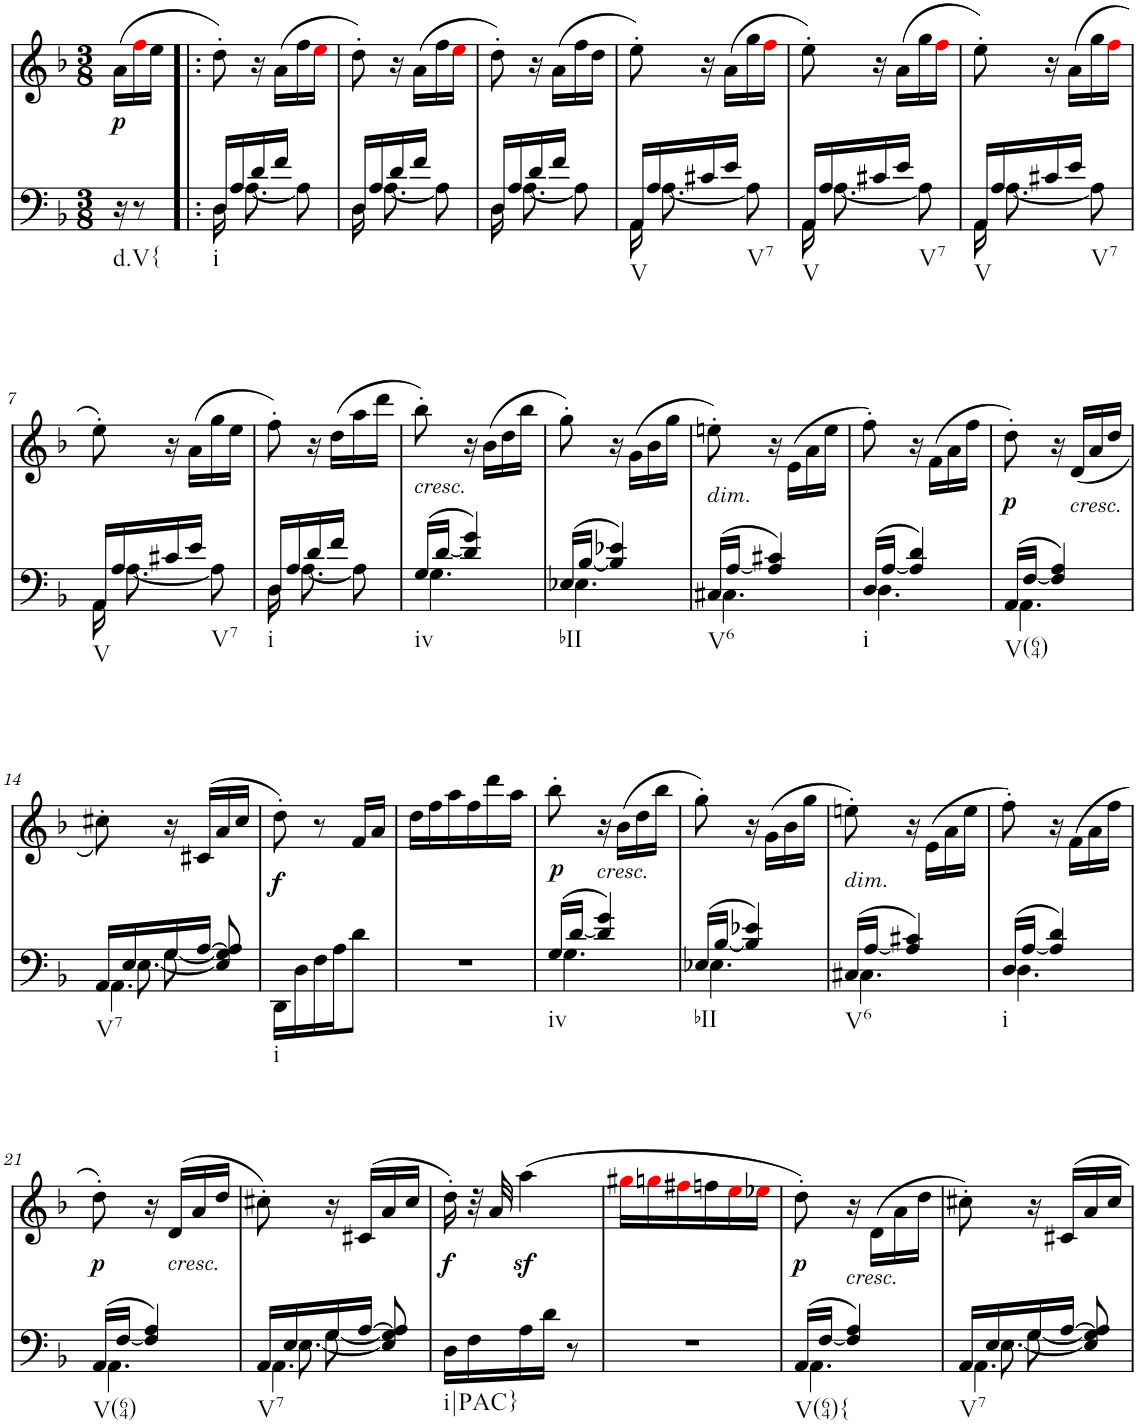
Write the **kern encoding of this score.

**kern	**kern	**text	**dynam
*part2	*part1	*part1	*part1
*staff2	*staff1	*staff1	*staff1
*I"Piano	*I"Piano	*	*
*I'Pno	*I'Pno	*	*
*clefF4	*clefG2	*	*
*k[b-]	*k[b-]	*	*
*d:	*d:	*	*
*M3/8	*M3/8	*	*
=	=	=	=
!LO:TX:b:t=d.V{	!	!	!
!	!	!LO:LY:b	!LO:DY:b
16r	(16a\LL	p	p
8r	16ffi\	.	.
.	16ee\JJ	.	.
=1!|:	=1!|:	=1!|:	=1!|:
*^	*	*	*
!LO:TX:b:t=i	!	!	!	!
16D/LL	16D\	8dd'\)	.	.
16A/	[8.A\	.	.	.
16d/	.	16r	.	.
16f/JJ	.	(16a\LL	.	.
8A\]	8ryy	16ff\	.	.
.	.	16eei\JJ	.	.
=2	=2	=2	=2	=2
16D/LL	16D\	8dd'\)	.	.
16A/	[8.A\	.	.	.
16d/	.	16r	.	.
16f/JJ	.	(16a\LL	.	.
8A\]	8ryy	16ff\	.	.
.	.	16eei\JJ	.	.
=3	=3	=3	=3	=3
16D/LL	16D\	8dd'\)	.	.
16A/	[8.A\	.	.	.
16d/	.	16r	.	.
16f/JJ	.	(16a\LL	.	.
8A\]	8ryy	16ff\	.	.
.	.	16dd\JJ	.	.
=4	=4	=4	=4	=4
!LO:TX:b:t=V	!	!	!	!
16AA/LL	16AA\	8ee'\)	.	.
16A/	[8.A\	.	.	.
16c#X/	.	16r	.	.
16e/JJ	.	(16a\LL	.	.
!LO:TX:b:t=V7	!	!	!	!
8A\]	8ryy	16gg\	.	.
.	.	16ffi\JJ	.	.
=5	=5	=5	=5	=5
!LO:TX:b:t=V	!	!	!	!
16AA/LL	16AA\	8ee'\)	.	.
16A/	[8.A\	.	.	.
16c#X/	.	16r	.	.
16e/JJ	.	(16a\LL	.	.
!LO:TX:b:t=V7	!	!	!	!
8A\]	8ryy	16gg\	.	.
.	.	16ffi\JJ	.	.
=6	=6	=6	=6	=6
!LO:TX:b:t=V	!	!	!	!
16AA/LL	16AA\	8ee'\)	.	.
16A/	[8.A\	.	.	.
16c#X/	.	16r	.	.
16e/JJ	.	(16a\LL	.	.
!LO:TX:b:t=V7	!	!	!	!
8A\]	8ryy	16gg\	.	.
.	.	16ffi\JJ	.	.
!!LO:LB:g=z
=7	=7	=7	=7	=7
!LO:TX:b:t=V	!	!	!	!
16AA/LL	16AA\	8ee'\)	.	.
16A/	[8.A\	.	.	.
16c#X/	.	16r	.	.
16e/JJ	.	(16a\LL	.	.
!LO:TX:b:t=V7	!	!	!	!
8A\]	8ryy	16gg\	.	.
.	.	16ee\JJ	.	.
=8	=8	=8	=8	=8
!LO:TX:b:t=i	!	!	!	!
16D/LL	16D\	8ff'\)	.	.
16A/	[8.A\	.	.	.
16d/	.	16r	.	.
16f/JJ	.	(16dd\LL	.	.
8A\]	8ryy	16aa\	.	.
.	.	16ddd\JJ	.	.
=9	=9	=9	=9	=9
!	!	!LO:TX:b:i:t=cresc.	!	!
!LO:TX:b:t=iv	!	!	!	!
(16G/LL	4.G\	8bb-'\)	.	.
[<16d/JJ	.	.	.	.
4d/] 4g/)	.	16r	.	.
.	.	(16b-\LL	.	.
.	.	16dd\	.	.
.	.	16bb-\JJ	.	.
=10	=10	=10	=10	=10
!LO:TX:b:t=bII	!	!	!	!
(16E-X/LL	4.E-\	8gg'\)	.	.
[<16B-/JJ	.	.	.	.
4B-/] 4e-X/)	.	16r	.	.
.	.	(16g\LL	.	.
.	.	16b-\	.	.
.	.	16gg\JJ	.	.
=11	=11	=11	=11	=11
!	!	!LO:TX:b:i:t=dim.	!	!
!LO:TX:b:t=V6	!	!	!	!
(16C#X/LL	4.C#\	8een'\)	.	.
[<16A/JJ	.	.	.	.
4A/] 4c#X/)	.	16r	.	.
.	.	(16e\LL	.	.
.	.	16a\	.	.
.	.	16ee\JJ	.	.
=12	=12	=12	=12	=12
!LO:TX:b:t=i	!	!	!	!
(16D/LL	4.D\	8ff'\)	.	.
[<16A/JJ	.	.	.	.
4A/] 4d/)	.	16r	.	.
.	.	(16f\LL	.	.
.	.	16a\	.	.
.	.	16ff\JJ	.	.
=13	=13	=13	=13	=13
!LO:TX:b:t=V(64)	!	!	!	!
!	!	!	!LO:LY:b	!LO:DY:b
(16AA/LL	4.AA\	8dd'\)	p	p
[<16F/JJ	.	.	.	.
4F/] 4A/)	.	16r	.	.
!	!	!LO:TX:b:i:t=cresc.	!	!
.	.	(<16d/LL	.	.
.	.	16a/	.	.
.	.	16dd/JJ	.	.
!!LO:LB:g=z
=14	=14	=14	=14	=14
*^	*^	*	*	*
!LO:TX:b:t=V7	!	!	!	!	!	!
16AA/LL	4.AA\	16ryy	8ryy	8cc#X'\)	.	.
[<16E/	.	8.E\	.	.	.	.
[<16G/	.	.	8G\	16r	.	.
[16A/JJ	.	.	.	(>16c#X/LL	.	.
8E/] 8G/] 8A/]	.	8ryy	8ryy	16a/	.	.
.	.	.	.	16cc#/JJ	.	.
*v	*v	*v	*v	*	*	*
=15	=15	=15	=15
!LO:TX:b:t=i	!	!	!
!	!	!LO:LY:b	!LO:DY:b
16DD\LL	8dd'\)	f	f
16D\	.	.	.
16F\	8r	.	.
16A\J	.	.	.
8d\J	16f/LL	.	.
.	16a/JJ	.	.
=16	=16	=16	=16
4.r	16dd\LL	.	.
.	16ff\	.	.
.	16aa\	.	.
.	16ff\	.	.
.	16ddd\	.	.
.	16aa\JJ	.	.
=17	=17	=17	=17
*^	*	*	*
!LO:TX:b:t=iv	!	!	!	!
!	!	!	!LO:LY:b	!LO:DY:b
(16G/LL	4.G\	8bb-'\	p	p
[<16d/JJ	.	.	.	.
!	!	!LO:TX:b:i:t=cresc.	!	!
4d/] 4g/)	.	16r	.	.
.	.	(16b-\LL	.	.
.	.	16dd\	.	.
.	.	16bb-\JJ	.	.
=18	=18	=18	=18	=18
!LO:TX:b:t=bII	!	!	!	!
(16E-X/LL	4.E-\	8gg'\)	.	.
[<16B-/JJ	.	.	.	.
4B-/] 4e-X/)	.	16r	.	.
.	.	(16g\LL	.	.
.	.	16b-\	.	.
!	!	!	!LO:LY:b	!
.	.	16gg\JJ	>	.
=19	=19	=19	=19	=19
!	!	!LO:TX:b:i:t=dim.	!	!
!LO:TX:b:t=V6	!	!	!	!
(16C#X/LL	4.C#\	8een'\)	.	.
[<16A/JJ	.	.	.	.
4A/] 4c#X/)	.	16r	.	.
.	.	(16e\LL	.	.
.	.	16a\	.	.
.	.	16ee\JJ	.	.
=20	=20	=20	=20	=20
!LO:TX:b:t=i	!	!	!	!
(16D/LL	4.D\	8ff'\)	.	.
[<16A/JJ	.	.	.	.
4A/] 4d/)	.	16r	.	.
.	.	(16f\LL	.	.
.	.	16a\	.	.
.	.	16ff\JJ	.	.
!!LO:LB:g=z
=21	=21	=21	=21	=21
!LO:TX:b:t=V(64)	!	!	!	!
!	!	!	!LO:LY:b	!LO:DY:b
(16AA/LL	4.AA\	8dd'\)	p	p
[<16F/JJ	.	.	.	.
4F/] 4A/)	.	16r	.	.
!	!	!LO:TX:b:i:t=cresc.	!	!
.	.	(16d/LL	.	.
.	.	16a/	.	.
.	.	16dd/JJ	.	.
=22	=22	=22	=22	=22
*^	*^	*	*	*
!LO:TX:b:t=V7	!	!	!	!	!	!
16AA/LL	4.AA\	16ryy	8ryy	8cc#X'\)	.	.
[<16E/	.	8.E\	.	.	.	.
[<16G/	.	.	8G\	16r	.	.
[16A/JJ	.	.	.	(>16c#X/LL	.	.
8E/] 8G/] 8A/]	.	8ryy	8ryy	16a/	.	.
.	.	.	.	16cc#/JJ	.	.
*v	*v	*v	*v	*	*	*
=23	=23	=23	=23
!LO:TX:b:t=i|PAC}	!	!	!
!	!	!LO:LY:b	!LO:DY:b
16D\LL	16dd'\)	f	f
16F\	32r	.	.
.	32a/	.	.
16A\	(4aaz<\	.	.
16d\JJ	.	.	.
8r	.	.	.
=24	=24	=24	=24
!	!	!LO:LY:b	!
4.r	16gg#Xi\LL	>	.
.	16ggni\	.	.
.	16ff#Xi\	.	.
.	16ffn\	.	.
.	16eei\	.	.
.	16ee-Xi\JJ	.	.
=25	=25	=25	=25
*^	*	*	*
!LO:TX:b:t=V(64){	!	!	!	!
!	!	!	!LO:LY:b	!LO:DY:b
(16AA/LL	4.AA\	8dd'\)	p	p
[<16F/JJ	.	.	.	.
!	!	!LO:TX:b:i:t=cresc.	!	!
4F/] 4A/)	.	16r	.	.
.	.	(16d\LL	.	.
.	.	16a\	.	.
.	.	16dd\JJ	.	.
=26	=26	=26	=26	=26
*^	*^	*	*	*
!LO:TX:b:t=V7	!	!	!	!	!	!
16AA/LL	4.AA\	16ryy	8ryy	8cc#X'\)	.	.
[<16E/	.	8.E\	.	.	.	.
[<16G/	.	.	8G\	16r	.	.
[16A/JJ	.	.	.	16c#X/LL	.	.
8E/] 8G/] 8A/]	.	8ryy	8ryy	16a/	.	.
.	.	.	.	16cc#/JJ	.	.
*v	*v	*v	*v	*	*	*
=	=	=	=
*-	*-	*-	*-
